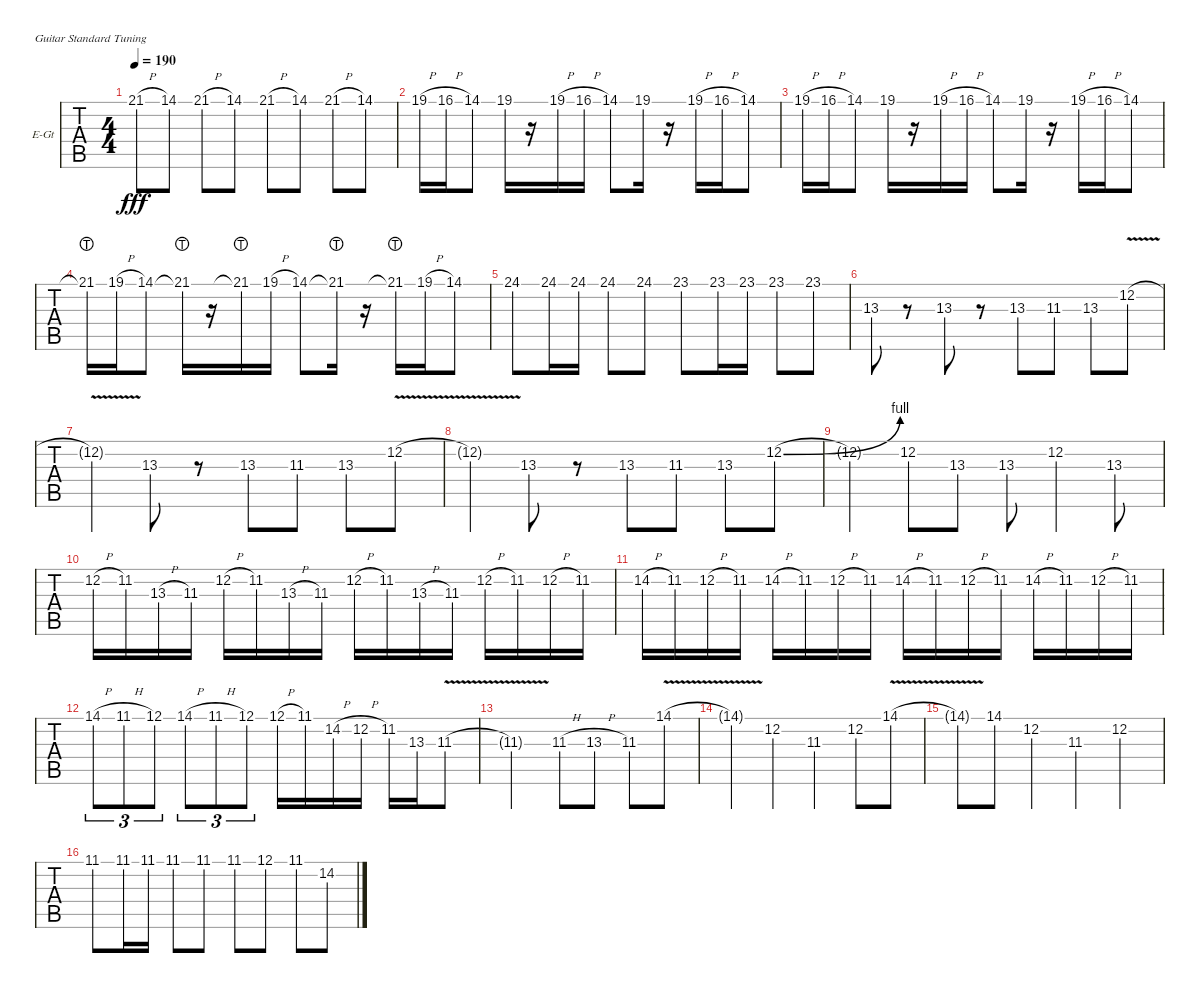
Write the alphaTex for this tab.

\defaultSystemsLayout 4
\bracketExtendMode groupsimilarinstruments
\firstSystemTrackNameOrientation horizontal
\otherSystemsTrackNameOrientation horizontal
\track ("Matthew" "E-Gt") {instrument distortionguitar}
\staff {tabs}
\tuning (E4 B3 G3 D3 A2 E2)
\ts (4 4)
\tempo 190
\clef g2
\ks c
21.1{h}.8{dy fff} 14.1.8 21.1{h}.8 14.1.8 21.1{h}.8 14.1.8 21.1{h}.8 14.1.8 |
19.1{h}.16 16.1{h}.16 14.1.8 19.1.16 r.16 19.1{h}.16 16.1{h}.16 14.1.8 19.1.16 r.16 19.1{h}.16 16.1{h}.16 14.1.8 |
19.1{h}.16 16.1{h}.16 14.1.8 19.1.16 r.16 19.1{h}.16 16.1{h}.16 14.1.8 19.1.16 r.16 19.1{h}.16 16.1{h}.16 14.1.8 |
21.1{lht}.16 19.1{h}.16 14.1.8 21.1{lht}.16 r.16 21.1{lht}.16 19.1{h}.16 14.1.8 21.1{lht}.16 r.16 21.1{lht}.16 19.1{h}.16 14.1.8 |
24.1.8 24.1.16 24.1.16 24.1.8 24.1.8 23.1.8 23.1.16 23.1.16 23.1.8 23.1.8 |
13.3.8 r.8 13.3.8 r.8 13.3.8 11.3.8 13.3.8 12.2{v}.8 |
12.2{v t}.4 13.3.8 r.8 13.3.8 11.3.8 13.3.8 12.2{v}.8 |
12.2{v t}.4 13.3.8 r.8 13.3.8 11.3.8 13.3.8 12.2{be (bend 0 0 15 4)}.8 |
12.2{t}.4 12.2.8 13.3.8 13.3.8 12.2.4 13.3.8 |
12.2{h}.16 11.2.16 13.3{h}.16 11.3.16 12.2{h}.16 11.2.16 13.3{h}.16 11.3.16 12.2{h}.16 11.2.16 13.3{h}.16 11.3.16 12.2{h}.16 11.2.16 12.2{h}.16 11.2.16 |
14.2{h}.16 11.2.16 12.2{h}.16 11.2.16 14.2{h}.16 11.2.16 12.2{h}.16 11.2.16 14.2{h}.16 11.2.16 12.2{h}.16 11.2.16 14.2{h}.16 11.2.16 12.2{h}.16 11.2.16 |
14.1{h}.8{tu (3 2)} 11.1{h}.8{tu (3 2)} 12.1.8{tu (3 2)} 14.1{h}.8{tu (3 2)} 11.1{h}.8{tu (3 2)} 12.1.8{tu (3 2)} 12.1{h}.16 11.1.16 14.2{h}.16 12.2{h}.16 11.2.16 13.3.16 11.3{v}.8 |
11.3{v t}.2 11.3{h}.8 13.3{h}.8 11.3.8 14.1{v}.8 |
14.1{v t}.4 12.2.4 11.3.4 12.2.8 14.1{v}.8 |
14.1{v t}.8 14.1.8 12.2.4 11.3.4 12.2.4 |
11.1.8 11.1.16 11.1.16 11.1.8 11.1.8 11.1.8 12.1.8 11.1.8 14.2.8
